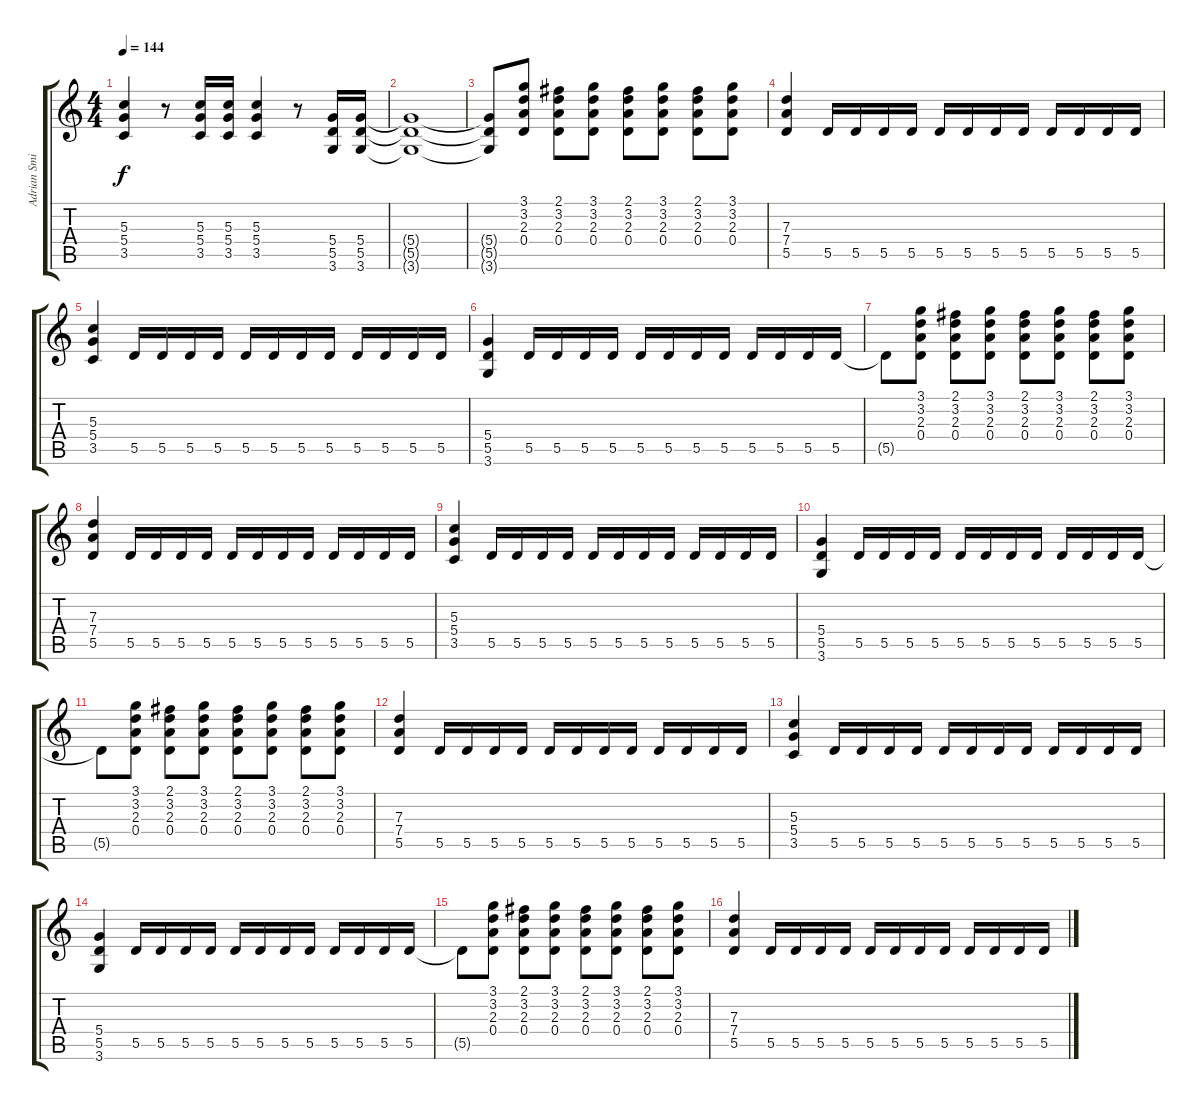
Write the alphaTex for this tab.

\track ("Adrian Smith" "Adrian Smi") {instrument distortionguitar}
\staff {score tabs}
\tuning (E4 B3 G3 D3 A2 E2) {hide}
\ts (4 4)
\tempo 144
\clef g2
\ks c
(5.3 5.4 3.5).4{dy f} r.8 (5.3 5.4 3.5).16 (5.3 5.4 3.5).16 (5.3 5.4 3.5).4 r.8 (5.4 5.5 3.6).16 (5.4 5.5 3.6).16 |
(5.4{t} 5.5{t} 3.6{t}).1 |
(5.4{t} 5.5{t} 3.6{t}).8 (3.1 3.2 2.3 0.4).8 (2.1 3.2 2.3 0.4).8 (3.1 3.2 2.3 0.4).8 (2.1 3.2 2.3 0.4).8 (3.1 3.2 2.3 0.4).8 (2.1 3.2 2.3 0.4).8 (3.1 3.2 2.3 0.4).8 |
(7.3 7.4 5.5).4 5.5.16 5.5.16 5.5.16 5.5.16 5.5.16 5.5.16 5.5.16 5.5.16 5.5.16 5.5.16 5.5.16 5.5.16 |
(5.3 5.4 3.5).4 5.5.16 5.5.16 5.5.16 5.5.16 5.5.16 5.5.16 5.5.16 5.5.16 5.5.16 5.5.16 5.5.16 5.5.16 |
(5.4 5.5 3.6).4 5.5.16 5.5.16 5.5.16 5.5.16 5.5.16 5.5.16 5.5.16 5.5.16 5.5.16 5.5.16 5.5.16 5.5.16 |
5.5{t}.8 (3.1 3.2 2.3 0.4).8 (2.1 3.2 2.3 0.4).8 (3.1 3.2 2.3 0.4).8 (2.1 3.2 2.3 0.4).8 (3.1 3.2 2.3 0.4).8 (2.1 3.2 2.3 0.4).8 (3.1 3.2 2.3 0.4).8 |
(7.3 7.4 5.5).4 5.5.16 5.5.16 5.5.16 5.5.16 5.5.16 5.5.16 5.5.16 5.5.16 5.5.16 5.5.16 5.5.16 5.5.16 |
(5.3 5.4 3.5).4 5.5.16 5.5.16 5.5.16 5.5.16 5.5.16 5.5.16 5.5.16 5.5.16 5.5.16 5.5.16 5.5.16 5.5.16 |
(5.4 5.5 3.6).4 5.5.16 5.5.16 5.5.16 5.5.16 5.5.16 5.5.16 5.5.16 5.5.16 5.5.16 5.5.16 5.5.16 5.5.16 |
5.5{t}.8 (3.1 3.2 2.3 0.4).8 (2.1 3.2 2.3 0.4).8 (3.1 3.2 2.3 0.4).8 (2.1 3.2 2.3 0.4).8 (3.1 3.2 2.3 0.4).8 (2.1 3.2 2.3 0.4).8 (3.1 3.2 2.3 0.4).8 |
(7.3 7.4 5.5).4 5.5.16 5.5.16 5.5.16 5.5.16 5.5.16 5.5.16 5.5.16 5.5.16 5.5.16 5.5.16 5.5.16 5.5.16 |
(5.3 5.4 3.5).4 5.5.16 5.5.16 5.5.16 5.5.16 5.5.16 5.5.16 5.5.16 5.5.16 5.5.16 5.5.16 5.5.16 5.5.16 |
(5.4 5.5 3.6).4 5.5.16 5.5.16 5.5.16 5.5.16 5.5.16 5.5.16 5.5.16 5.5.16 5.5.16 5.5.16 5.5.16 5.5.16 |
5.5{t}.8 (3.1 3.2 2.3 0.4).8 (2.1 3.2 2.3 0.4).8 (3.1 3.2 2.3 0.4).8 (2.1 3.2 2.3 0.4).8 (3.1 3.2 2.3 0.4).8 (2.1 3.2 2.3 0.4).8 (3.1 3.2 2.3 0.4).8 |
(7.3 7.4 5.5).4 5.5.16 5.5.16 5.5.16 5.5.16 5.5.16 5.5.16 5.5.16 5.5.16 5.5.16 5.5.16 5.5.16 5.5.16
